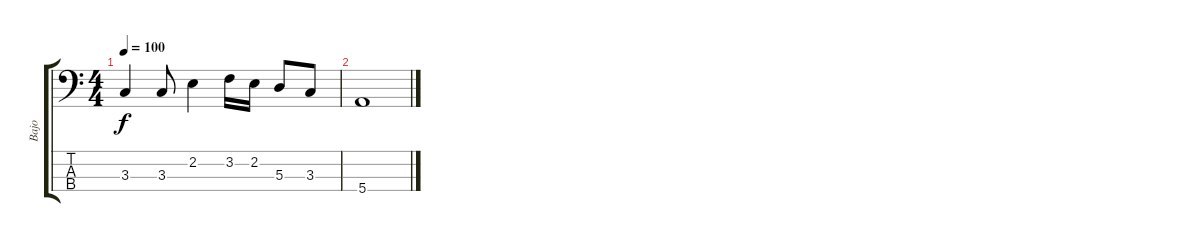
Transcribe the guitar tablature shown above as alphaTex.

\track ("Bajo" "Bajo") {instrument electricbassfinger}
\staff {score tabs}
\tuning (G2 D2 A1 E1) {hide}
\ts (4 4)
\tempo 100
\clef f4
\ks c
3.3.4{dy f} 3.3.8 2.2.4 3.2.16 2.2.16 5.3.8 3.3.8 |
5.4.1
